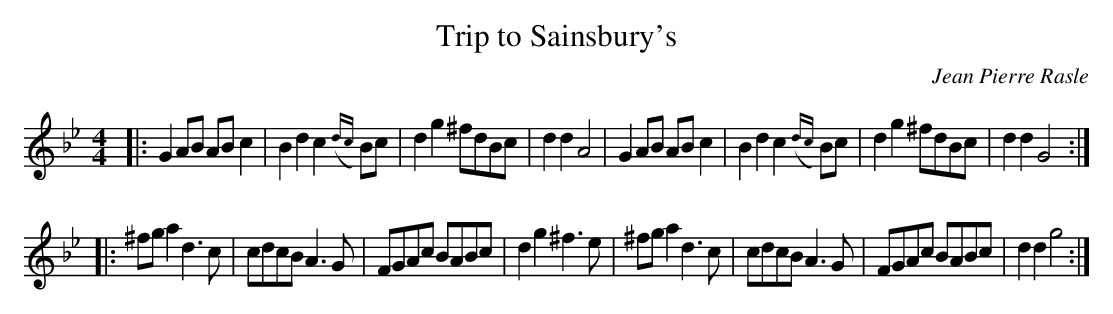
X:1
T:Trip to Sainsbury's
M:4/4
L:1/8
C:Jean Pierre Rasle
K:Gm
|: G2 AB AB c2 | B2 d2 c2 ({dc}B)c | d2 g2 ^fdBc | d2 d2 A4 \
| G2 AB AB c2 | B2 d2 c2 ({dc}B)c | d2 g2 ^fdBc | d2 d2 G4 :|
|: ^fg a2 d3 c | cdcB A3G | FGAc BABc | d2 g2 ^f3 e \
| ^fg a2 d3 c | cdcB A3 G | FGAc BABc | d2 d2 g4 :|
